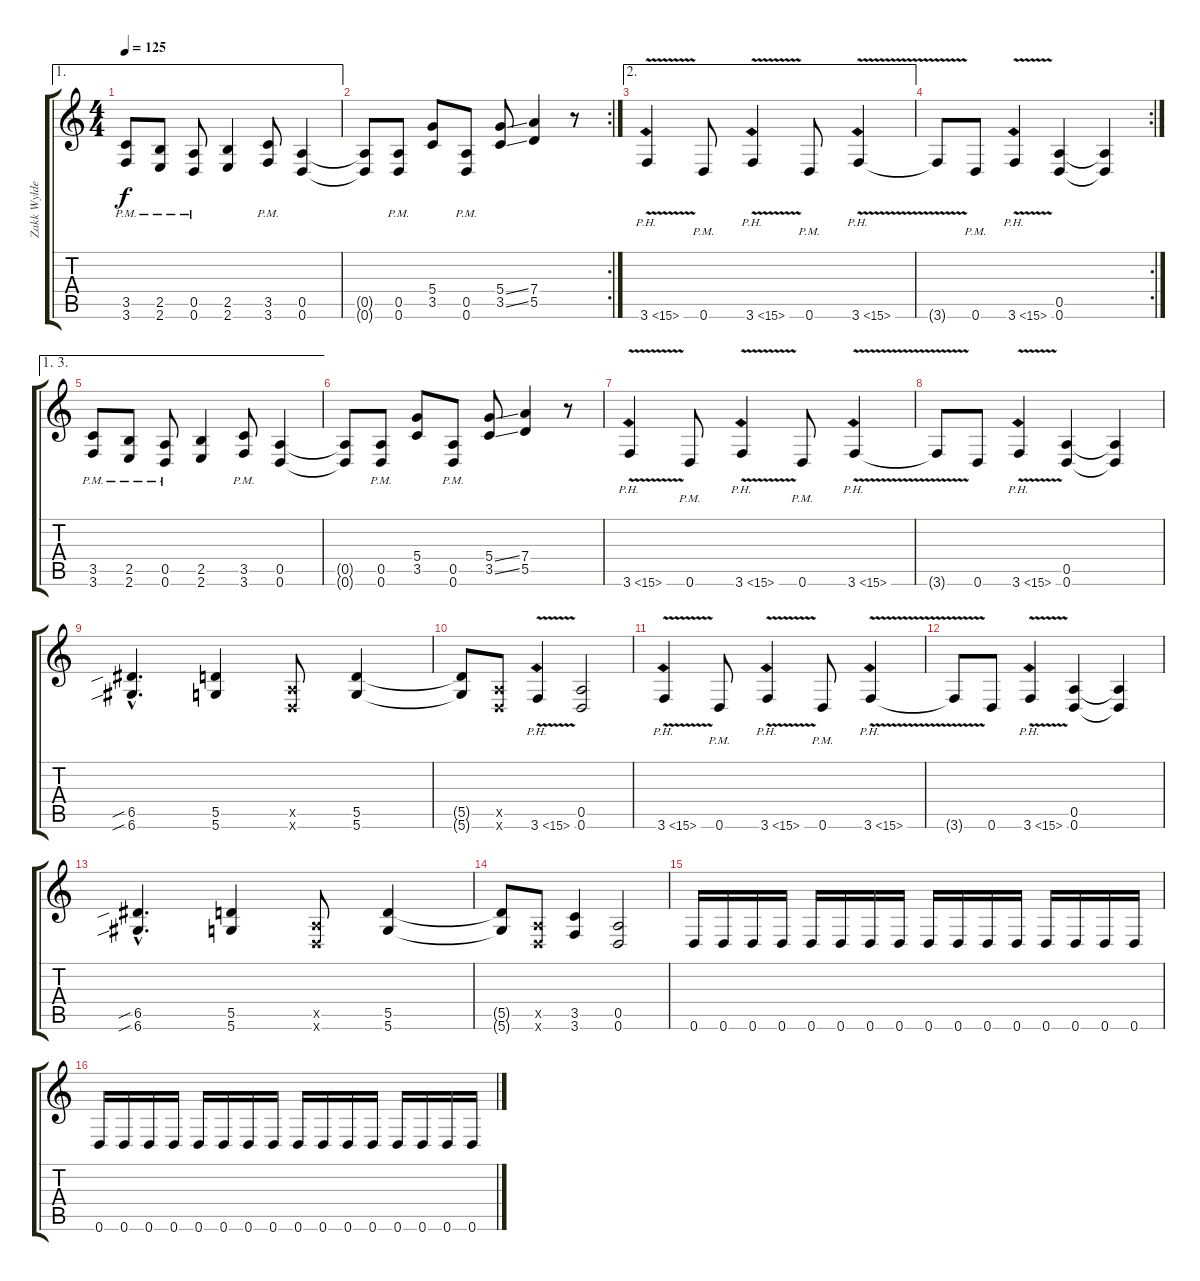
\track ("Zakk Wylde (Rhythm Guitar)" "Zakk Wylde") {instrument distortionguitar}
\staff {score tabs}
\tuning (E4 B3 G3 D3 A2 D2) {hide}
\ae 1
\ts (4 4)
\tempo 125
\clef g2
\ks c
(3.5{pm} 3.6{pm}).8{dy f} (2.5{pm} 2.6{pm}).8 (0.5{pm} 0.6{pm}).8 (2.5 2.6).4 (3.5{pm} 3.6{pm}).8 (0.5 0.6).4 |
\rc 2
(0.5{t} 0.6{t}).8 (0.5{pm} 0.6{pm}).8 (5.4 3.5).8 (0.5{pm} 0.6{pm}).8 (5.4{ss} 3.5{ss}).8 (7.4 5.5).4 r.8 |
\ae 2
3.6{ph 12 v}.4 0.6{pm}.8 3.6{ph 12 v}.4 0.6{pm}.8 3.6{ph 12 v}.4 |
\rc 2
3.6{t}.8 0.6{pm}.8 3.6{ph 12 v}.4 (0.5 0.6).4 (0.5{t} 0.6{t}).4 |
\ae (1 3)
(3.5{pm} 3.6{pm}).8 (2.5{pm} 2.6{pm}).8 (0.5{pm} 0.6{pm}).8 (2.5 2.6).4 (3.5{pm} 3.6{pm}).8 (0.5 0.6).4 |
(0.5{t} 0.6{t}).8 (0.5{pm} 0.6{pm}).8 (5.4 3.5).8 (0.5{pm} 0.6{pm}).8 (5.4{ss} 3.5{ss}).8 (7.4 5.5).4 r.8 |
3.6{ph 12 v}.4 0.6{pm}.8 3.6{ph 12 v}.4 0.6{pm}.8 3.6{ph 12 v}.4 |
3.6{t}.8 0.6.8 3.6{ph 12 v}.4 (0.5 0.6).4 (0.5{t} 0.6{t}).4 |
(6.5{sib hac} 6.6{sib hac}).4{d} (5.5 5.6).4 (0.5{x} 0.6{x}).8 (5.5 5.6).4 |
(5.5{t} 5.6{t}).8 (0.5{x} 0.6{x}).8 3.6{ph 12 v}.4 (0.5 0.6).2 |
3.6{ph 12 v}.4 0.6{pm}.8 3.6{ph 12 v}.4 0.6{pm}.8 3.6{ph 12 v}.4 |
3.6{t}.8 0.6.8 3.6{ph 12 v}.4 (0.5 0.6).4 (0.5{t} 0.6{t}).4 |
(6.5{sib hac} 6.6{sib hac}).4{d} (5.5 5.6).4 (0.5{x} 0.6{x}).8 (5.5 5.6).4 |
(5.5{t} 5.6{t}).8 (0.5{x} 0.6{x}).8 (3.5 3.6).4 (0.5 0.6).2 |
0.6.16 0.6.16 0.6.16 0.6.16 0.6.16 0.6.16 0.6.16 0.6.16 0.6.16 0.6.16 0.6.16 0.6.16 0.6.16 0.6.16 0.6.16 0.6.16 |
0.6.16 0.6.16 0.6.16 0.6.16 0.6.16 0.6.16 0.6.16 0.6.16 0.6.16 0.6.16 0.6.16 0.6.16 0.6.16 0.6.16 0.6.16 0.6.16
